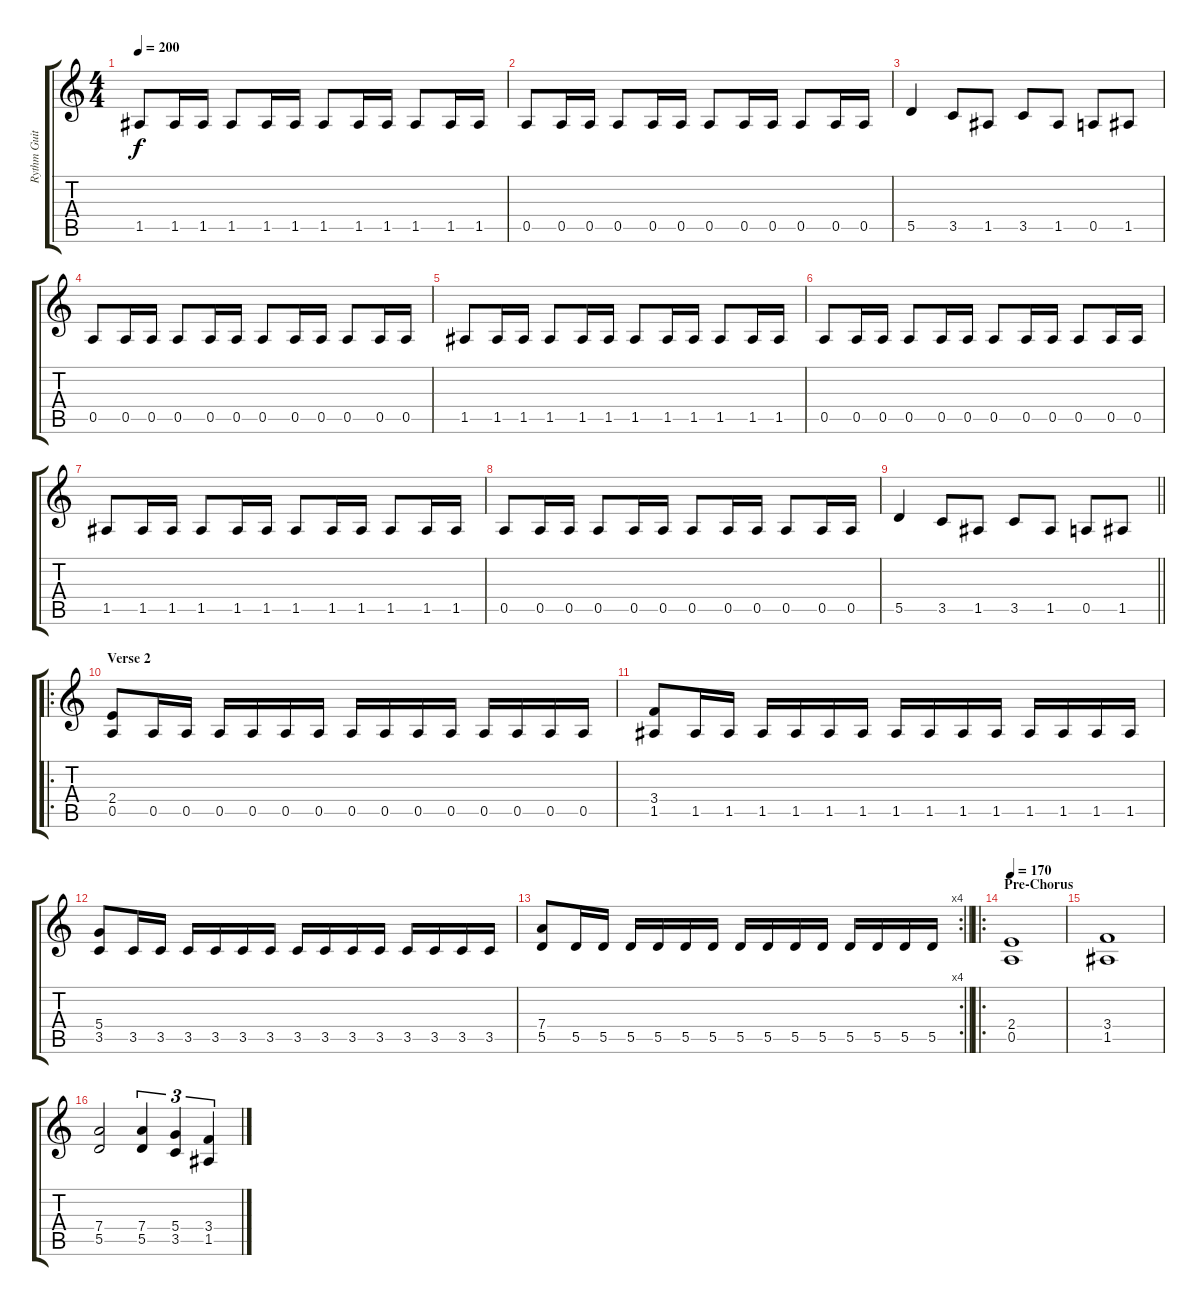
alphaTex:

\track ("Rythm Guitar" "Rythm Guit") {instrument distortionguitar}
\staff {score tabs}
\tuning (E4 B3 G3 D3 A2 E2) {hide}
\ts (4 4)
\tempo 200
\clef g2
\ks c
1.5.8{dy f} 1.5.16 1.5.16 1.5.8 1.5.16 1.5.16 1.5.8 1.5.16 1.5.16 1.5.8 1.5.16 1.5.16 |
0.5.8 0.5.16 0.5.16 0.5.8 0.5.16 0.5.16 0.5.8 0.5.16 0.5.16 0.5.8 0.5.16 0.5.16 |
5.5.4 3.5.8 1.5.8 3.5.8 1.5.8 0.5.8 1.5.8 |
0.5.8 0.5.16 0.5.16 0.5.8 0.5.16 0.5.16 0.5.8 0.5.16 0.5.16 0.5.8 0.5.16 0.5.16 |
1.5.8 1.5.16 1.5.16 1.5.8 1.5.16 1.5.16 1.5.8 1.5.16 1.5.16 1.5.8 1.5.16 1.5.16 |
0.5.8 0.5.16 0.5.16 0.5.8 0.5.16 0.5.16 0.5.8 0.5.16 0.5.16 0.5.8 0.5.16 0.5.16 |
1.5.8 1.5.16 1.5.16 1.5.8 1.5.16 1.5.16 1.5.8 1.5.16 1.5.16 1.5.8 1.5.16 1.5.16 |
0.5.8 0.5.16 0.5.16 0.5.8 0.5.16 0.5.16 0.5.8 0.5.16 0.5.16 0.5.8 0.5.16 0.5.16 |
\barLineRight lightlight
5.5.4 3.5.8 1.5.8 3.5.8 1.5.8 0.5.8 1.5.8 |
\ro
\section ("" "Verse 2")
(2.4 0.5).8 0.5.16 0.5.16 0.5.16 0.5.16 0.5.16 0.5.16 0.5.16 0.5.16 0.5.16 0.5.16 0.5.16 0.5.16 0.5.16 0.5.16 |
(3.4 1.5).8 1.5.16 1.5.16 1.5.16 1.5.16 1.5.16 1.5.16 1.5.16 1.5.16 1.5.16 1.5.16 1.5.16 1.5.16 1.5.16 1.5.16 |
(5.4 3.5).8 3.5.16 3.5.16 3.5.16 3.5.16 3.5.16 3.5.16 3.5.16 3.5.16 3.5.16 3.5.16 3.5.16 3.5.16 3.5.16 3.5.16 |
\rc 4
\barLineRight lightlight
(7.4 5.5).8 5.5.16 5.5.16 5.5.16 5.5.16 5.5.16 5.5.16 5.5.16 5.5.16 5.5.16 5.5.16 5.5.16 5.5.16 5.5.16 5.5.16 |
\ro
\section ("" "Pre-Chorus")
\tempo 170
(2.4 0.5).1 |
(3.4 1.5).1 |
(7.4 5.5).2 (7.4 5.5).4{tu (3 2)} (5.4 3.5).4{tu (3 2)} (3.4 1.5).4{tu (3 2)}
